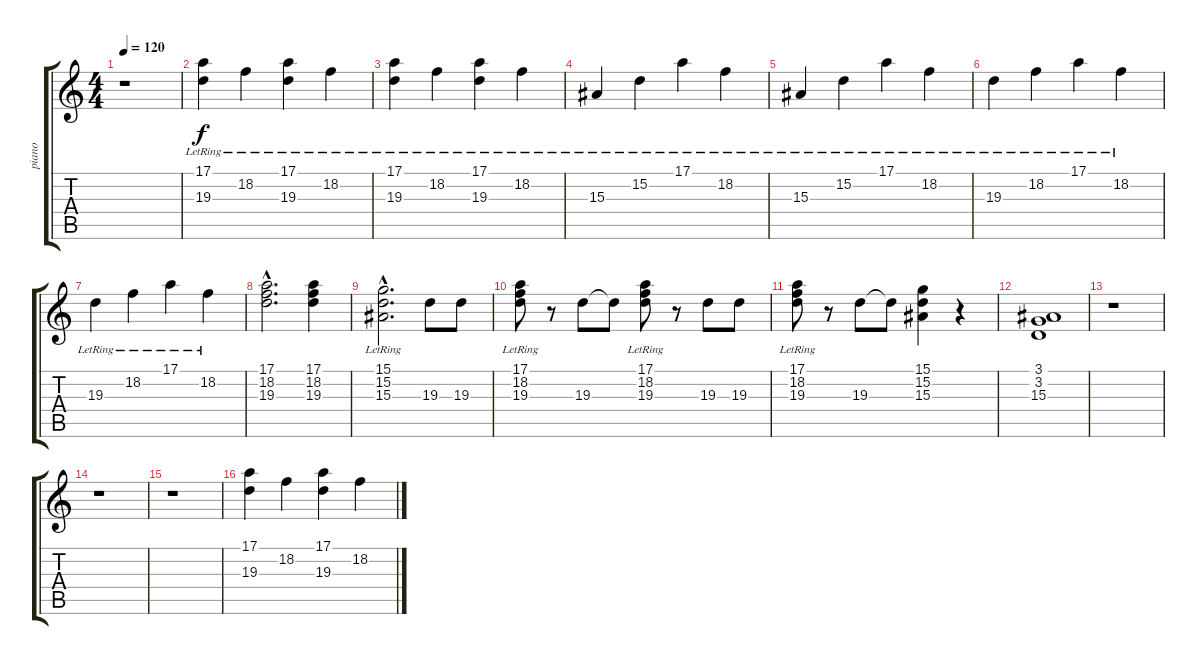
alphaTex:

\track ("piano" "piano") {instrument acousticgrandpiano}
\staff {score tabs}
\tuning (E4 B3 G3 D3 A2 E2) {hide}
\ts (4 4)
\tempo 120
\clef g2
\ks c
r.1{dy f} |
(17.1{lr} 19.3{lr}).4 18.2{lr}.4 (17.1{lr} 19.3{lr}).4 18.2{lr}.4 |
(17.1{lr} 19.3{lr}).4 18.2{lr}.4 (17.1{lr} 19.3{lr}).4 18.2{lr}.4 |
15.3{lr}.4 15.2{lr}.4 17.1{lr}.4 18.2{lr}.4 |
15.3{lr}.4 15.2{lr}.4 17.1{lr}.4 18.2{lr}.4 |
19.3{lr}.4 18.2{lr}.4 17.1{lr}.4 18.2{lr}.4 |
19.3{lr}.4 18.2{lr}.4 17.1{lr}.4 18.2{lr}.4 |
(17.1{hac} 18.2{hac} 19.3{hac}).2{d} (17.1 18.2 19.3).4 |
(15.1{hac lr} 15.2{hac lr} 15.3{hac lr}).2{d} 19.3.8 19.3.8 |
(17.1{lr} 18.2{lr} 19.3).8 r.8 19.3.8 19.3{t}.8 (17.1{lr} 18.2{lr} 19.3).8 r.8 19.3.8 19.3.8 |
(17.1{lr} 18.2{lr} 19.3{lr}).8 r.8 19.3.8 19.3{t}.8 (15.1 15.2 15.3).4 r.4 |
(3.1 3.2 15.3).1 |
r.1 |
r.1 |
r.1 |
(17.1 19.3).4 18.2.4 (17.1 19.3).4 18.2.4
